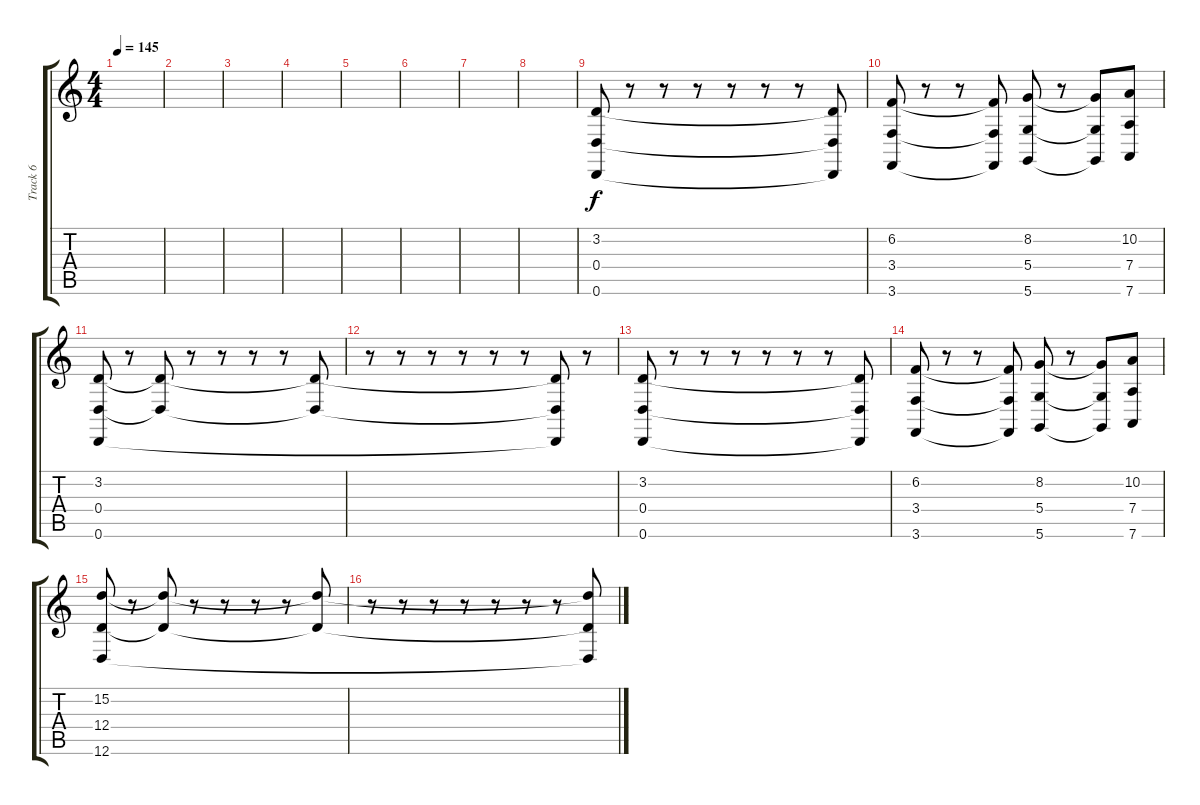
\track ("Track 6" "Track 6") {instrument stringensemble1}
\staff {score tabs}
\tuning (E4 B3 G3 D3 A2 D2) {hide}
\ts (4 4)
\tempo 145
\clef g2
\ks c
|
|
|
|
|
|
|
|
(3.2 0.4 0.6).8{volume 16} r.8 r.8 r.8 r.8 r.8 r.8 (3.2{t} 0.4{t} 0.6{t}).8 |
(6.2 3.4 3.6).8 r.8 r.8 (6.2{t} 3.4{t} 3.6{t}).8 (8.2 5.4 5.6).8 r.8 (8.2{t} 5.4{t} 5.6{t}).8 (10.2 7.4 7.6).8 |
(3.2 0.4 0.6).8{volume 8} r.8 (3.2{t} 0.4{t}).8 r.8 r.8 r.8 r.8 (3.2{t} 0.4{t}).8 |
r.8 r.8 r.8 r.8 r.8 r.8 (3.2{t} 0.4{t} 0.6{t}).8 r.8 |
(3.2 0.4 0.6).8{volume 16} r.8 r.8 r.8 r.8 r.8 r.8 (3.2{t} 0.4{t} 0.6{t}).8 |
(6.2 3.4 3.6).8 r.8 r.8 (6.2{t} 3.4{t} 3.6{t}).8 (8.2 5.4 5.6).8 r.8 (8.2{t} 5.4{t} 5.6{t}).8 (10.2 7.4 7.6).8 |
(15.2 12.4 12.6).8{volume 11} r.8 (15.2{t} 12.4{t}).8 r.8 r.8 r.8 r.8 (15.2{t} 12.4{t}).8 |
r.8 r.8 r.8 r.8 r.8 r.8 r.8 (15.2{t} 12.4{t} 12.6{t}).8
